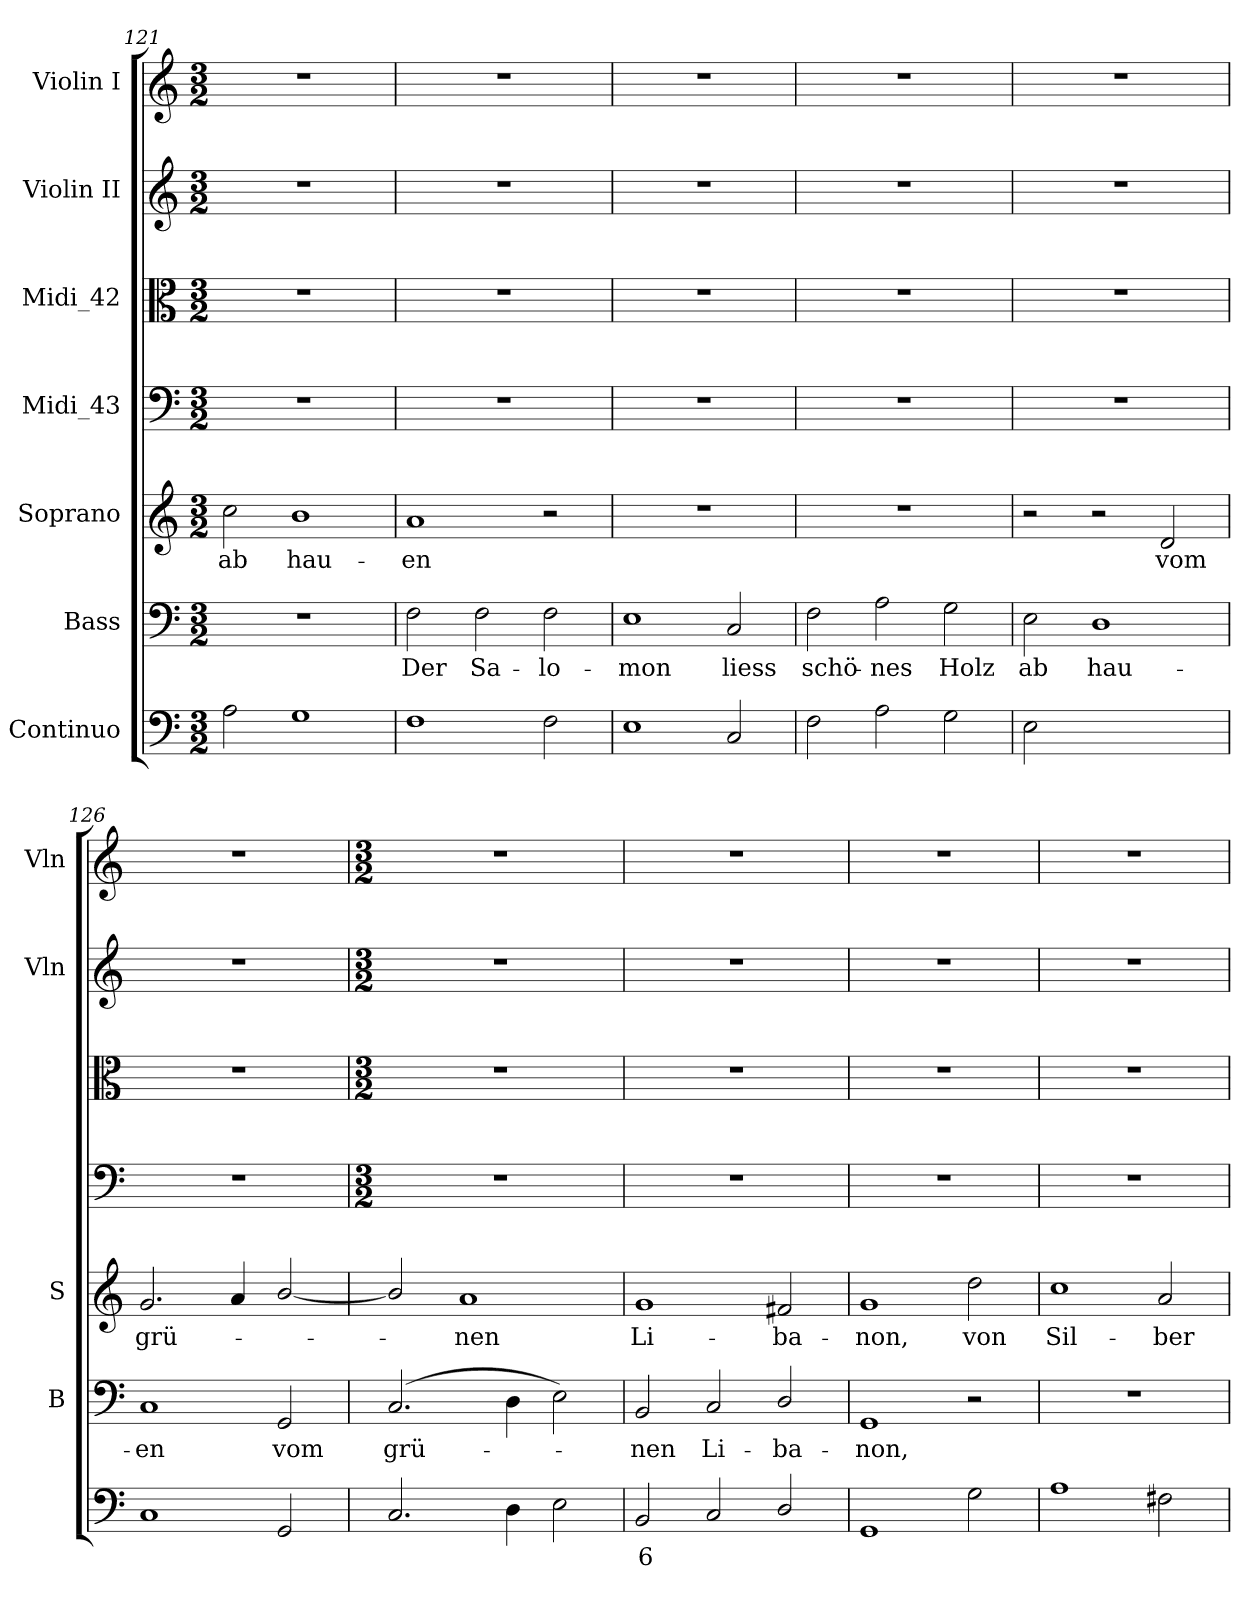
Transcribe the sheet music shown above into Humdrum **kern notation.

**kern	**text	**kern	**text	**kern	**text	**kern	**kern	**kern	**kern
*part7	*part7	*part6	*part6	*part5	*part5	*part4	*part3	*part2	*part1
*staff7	*staff7	*staff6	*staff6	*staff5	*staff5	*staff4	*staff3	*staff2	*staff1
*I"Continuo	*	*I"Bass	*	*I"Soprano	*	*I"Midi_43	*I"Midi_42	*I"Violin II	*I"Violin I
*	*	*I'B	*	*I'S	*	*	*	*I'Vln	*I'Vln
*clefF4	*	*clefF4	*	*clefG2	*	*clefF4	*clefC3	*clefG2	*clefG2
*k[]	*	*k[]	*	*k[]	*	*k[]	*k[]	*k[]	*k[]
*M3/2	*	*M3/2	*	*M3/2	*	*M3/2	*M3/2	*M3/2	*M3/2
=121	=121	=121	=121	=121	=121	=121	=121	=121	=121
!	!	!	!	!	!LO:LY:b	!	!	!	!
2A\	.	1.r	.	2cc\	ab	1.r	1.r	1.r	1.r
!	!	!	!	!	!LO:LY:b	!	!	!	!
1G	.	.	.	1b	hau-	.	.	.	.
=122	=122	=122	=122	=122	=122	=122	=122	=122	=122
!	!	!	!LO:LY:b	!	!LO:LY:b	!	!	!	!
1F	.	2F\	Der	1a	-en	1.r	1.r	1.r	1.r
!	!	!	!LO:LY:b	!	!	!	!	!	!
.	.	2F\	Sa-	.	.	.	.	.	.
!	!	!	!LO:LY:b	!	!	!	!	!	!
2F\	.	2F\	-lo-	2r	.	.	.	.	.
=123	=123	=123	=123	=123	=123	=123	=123	=123	=123
!	!	!	!LO:LY:b	!	!	!	!	!	!
1E	.	1E	-mon	1.r	.	1.r	1.r	1.r	1.r
!	!	!	!LO:LY:b	!	!	!	!	!	!
2C/	.	2C/	liess	.	.	.	.	.	.
=124	=124	=124	=124	=124	=124	=124	=124	=124	=124
!	!	!	!LO:LY:b	!	!	!	!	!	!
2F\	.	2F\	schö-	1.r	.	1.r	1.r	1.r	1.r
!	!	!	!LO:LY:b	!	!	!	!	!	!
2A\	.	2A\	-nes	.	.	.	.	.	.
!	!	!	!LO:LY:b	!	!	!	!	!	!
2G\	.	2G\	Holz	.	.	.	.	.	.
=125	=125	=125	=125	=125	=125	=125	=125	=125	=125
!	!	!	!LO:LY:b	!	!	!	!	!	!
2E\	.	2E\	ab	2r	.	1.r	1.r	1.r	1.r
!	!LO:LY:b	!	!LO:LY:b	!	!	!	!	!	!
[2D\yy	7	1D	hau-	2r	.	.	.	.	.
!	!LO:LY:b	!	!	!	!LO:LY:b	!	!	!	!
2D\yy]	6	.	.	2d/	vom	.	.	.	.
!!LO:PB:g=z
=126	=126	=126	=126	=126	=126	=126	=126	=126	=126
!	!	!	!LO:LY:b	!	!LO:LY:b	!	!	!	!
1C	.	1C	-en	2.g/	grü-	1.r	1.r	1.r	1.r
.	.	.	.	4a/	.	.	.	.	.
!	!	!	!LO:LY:b	!	!	!	!	!	!
2GG/	.	2GG/	vom	[2b/	.	.	.	.	.
!!LO:LB:g=z
=127	=127	=127	=127	=127	=127	=127	=127	=127	=127
*	*	*	*	*	*	*M3/2	*M3/2	*M3/2	*M3/2
!	!	!	!LO:LY:b	!	!	!	!	!	!
2.C/	.	(>2.C/	grü-	2b/]	.	1.r	1.r	1.r	1.r
!	!	!	!	!	!LO:LY:b	!	!	!	!
.	.	.	.	1a	nen	.	.	.	.
4D\	.	4D\	.	.	.	.	.	.	.
2E\	.	2E\)	.	.	.	.	.	.	.
=128	=128	=128	=128	=128	=128	=128	=128	=128	=128
!	!LO:LY:b	!	!LO:LY:b	!	!LO:LY:b	!	!	!	!
2BB/	6	2BB/	nen	1g	Li-	1.r	1.r	1.r	1.r
!	!	!	!LO:LY:b	!	!	!	!	!	!
2C/	.	2C/	Li-	.	.	.	.	.	.
!	!	!	!LO:LY:b	!	!LO:LY:b	!	!	!	!
2D/	.	2D/	-ba-	2f#X/	-ba-	.	.	.	.
=129	=129	=129	=129	=129	=129	=129	=129	=129	=129
!	!	!	!LO:LY:b	!	!LO:LY:b	!	!	!	!
1GG	.	1GG	-non,	1g	-non,	1.r	1.r	1.r	1.r
!	!	!	!	!	!LO:LY:b	!	!	!	!
2G\	.	2r	.	2dd\	von	.	.	.	.
=130	=130	=130	=130	=130	=130	=130	=130	=130	=130
!	!	!	!	!	!LO:LY:b	!	!	!	!
1A	.	1.r	.	1cc	Sil-	1.r	1.r	1.r	1.r
!	!	!	!	!	!LO:LY:b	!	!	!	!
2F#X\	.	.	.	2a/	-ber	.	.	.	.
=	=	=	=	=	=	=	=	=	=
*-	*-	*-	*-	*-	*-	*-	*-	*-	*-
